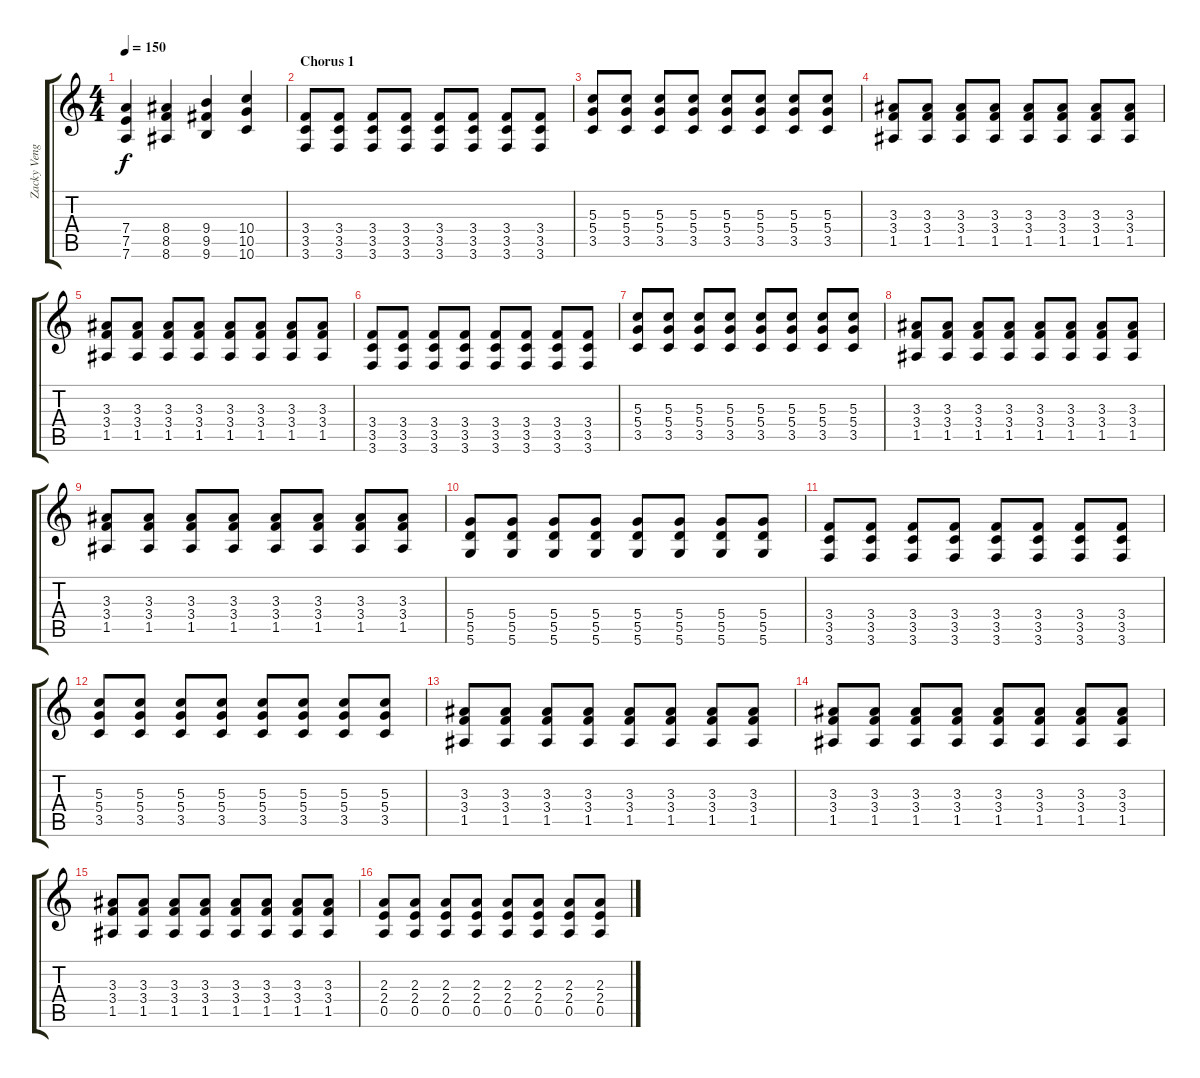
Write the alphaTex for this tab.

\track ("Zacky Vengeance" "Zacky Veng") {instrument overdrivenguitar}
\staff {score tabs}
\tuning (E4 B3 G3 D3 A2 D2) {hide}
\ts (4 4)
\tempo 150
\clef g2
\ks c
(7.4 7.5 7.6).4{dy f} (8.4 8.5 8.6).4 (9.4 9.5 9.6).4 (10.4 10.5 10.6).4 |
\section ("" "Chorus 1")
(3.4 3.5 3.6).8 (3.4 3.5 3.6).8 (3.4 3.5 3.6).8 (3.4 3.5 3.6).8 (3.4 3.5 3.6).8 (3.4 3.5 3.6).8 (3.4 3.5 3.6).8 (3.4 3.5 3.6).8 |
(5.3 5.4 3.5).8 (5.3 5.4 3.5).8 (5.3 5.4 3.5).8 (5.3 5.4 3.5).8 (5.3 5.4 3.5).8 (5.3 5.4 3.5).8 (5.3 5.4 3.5).8 (5.3 5.4 3.5).8 |
(3.3 3.4 1.5).8 (3.3 3.4 1.5).8 (3.3 3.4 1.5).8 (3.3 3.4 1.5).8 (3.3 3.4 1.5).8 (3.3 3.4 1.5).8 (3.3 3.4 1.5).8 (3.3 3.4 1.5).8 |
(3.3 3.4 1.5).8 (3.3 3.4 1.5).8 (3.3 3.4 1.5).8 (3.3 3.4 1.5).8 (3.3 3.4 1.5).8 (3.3 3.4 1.5).8 (3.3 3.4 1.5).8 (3.3 3.4 1.5).8 |
(3.4 3.5 3.6).8 (3.4 3.5 3.6).8 (3.4 3.5 3.6).8 (3.4 3.5 3.6).8 (3.4 3.5 3.6).8 (3.4 3.5 3.6).8 (3.4 3.5 3.6).8 (3.4 3.5 3.6).8 |
(5.3 5.4 3.5).8 (5.3 5.4 3.5).8 (5.3 5.4 3.5).8 (5.3 5.4 3.5).8 (5.3 5.4 3.5).8 (5.3 5.4 3.5).8 (5.3 5.4 3.5).8 (5.3 5.4 3.5).8 |
(3.3 3.4 1.5).8 (3.3 3.4 1.5).8 (3.3 3.4 1.5).8 (3.3 3.4 1.5).8 (3.3 3.4 1.5).8 (3.3 3.4 1.5).8 (3.3 3.4 1.5).8 (3.3 3.4 1.5).8 |
(3.3 3.4 1.5).8 (3.3 3.4 1.5).8 (3.3 3.4 1.5).8 (3.3 3.4 1.5).8 (3.3 3.4 1.5).8 (3.3 3.4 1.5).8 (3.3 3.4 1.5).8 (3.3 3.4 1.5).8 |
(5.4 5.5 5.6).8 (5.4 5.5 5.6).8 (5.4 5.5 5.6).8 (5.4 5.5 5.6).8 (5.4 5.5 5.6).8 (5.4 5.5 5.6).8 (5.4 5.5 5.6).8 (5.4 5.5 5.6).8 |
(3.4 3.5 3.6).8 (3.4 3.5 3.6).8 (3.4 3.5 3.6).8 (3.4 3.5 3.6).8 (3.4 3.5 3.6).8 (3.4 3.5 3.6).8 (3.4 3.5 3.6).8 (3.4 3.5 3.6).8 |
(5.3 5.4 3.5).8 (5.3 5.4 3.5).8 (5.3 5.4 3.5).8 (5.3 5.4 3.5).8 (5.3 5.4 3.5).8 (5.3 5.4 3.5).8 (5.3 5.4 3.5).8 (5.3 5.4 3.5).8 |
(3.3 3.4 1.5).8 (3.3 3.4 1.5).8 (3.3 3.4 1.5).8 (3.3 3.4 1.5).8 (3.3 3.4 1.5).8 (3.3 3.4 1.5).8 (3.3 3.4 1.5).8 (3.3 3.4 1.5).8 |
(3.3 3.4 1.5).8 (3.3 3.4 1.5).8 (3.3 3.4 1.5).8 (3.3 3.4 1.5).8 (3.3 3.4 1.5).8 (3.3 3.4 1.5).8 (3.3 3.4 1.5).8 (3.3 3.4 1.5).8 |
(3.3 3.4 1.5).8 (3.3 3.4 1.5).8 (3.3 3.4 1.5).8 (3.3 3.4 1.5).8 (3.3 3.4 1.5).8 (3.3 3.4 1.5).8 (3.3 3.4 1.5).8 (3.3 3.4 1.5).8 |
(2.3 2.4 0.5).8 (2.3 2.4 0.5).8 (2.3 2.4 0.5).8 (2.3 2.4 0.5).8 (2.3 2.4 0.5).8 (2.3 2.4 0.5).8 (2.3 2.4 0.5).8 (2.3 2.4 0.5).8
